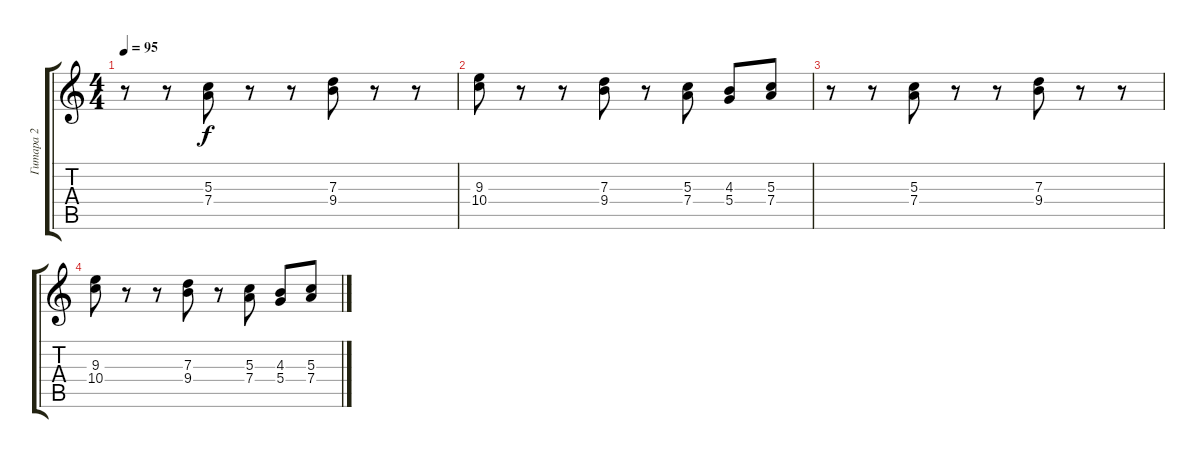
\track ("Гитара 2" "Гитара 2") {instrument overdrivenguitar}
\staff {score tabs}
\tuning (E4 B3 G3 D3 A2 E2) {hide}
\ts (4 4)
\tempo 95
\clef g2
\ks c
r.8{dy f} r.8 (5.3 7.4).8 r.8 r.8 (7.3 9.4).8 r.8 r.8 |
(9.3 10.4).8 r.8 r.8 (7.3 9.4).8 r.8 (5.3 7.4).8 (4.3 5.4).8 (5.3 7.4).8 |
r.8 r.8 (5.3 7.4).8 r.8 r.8 (7.3 9.4).8 r.8 r.8 |
(9.3 10.4).8 r.8 r.8 (7.3 9.4).8 r.8 (5.3 7.4).8 (4.3 5.4).8 (5.3 7.4).8
